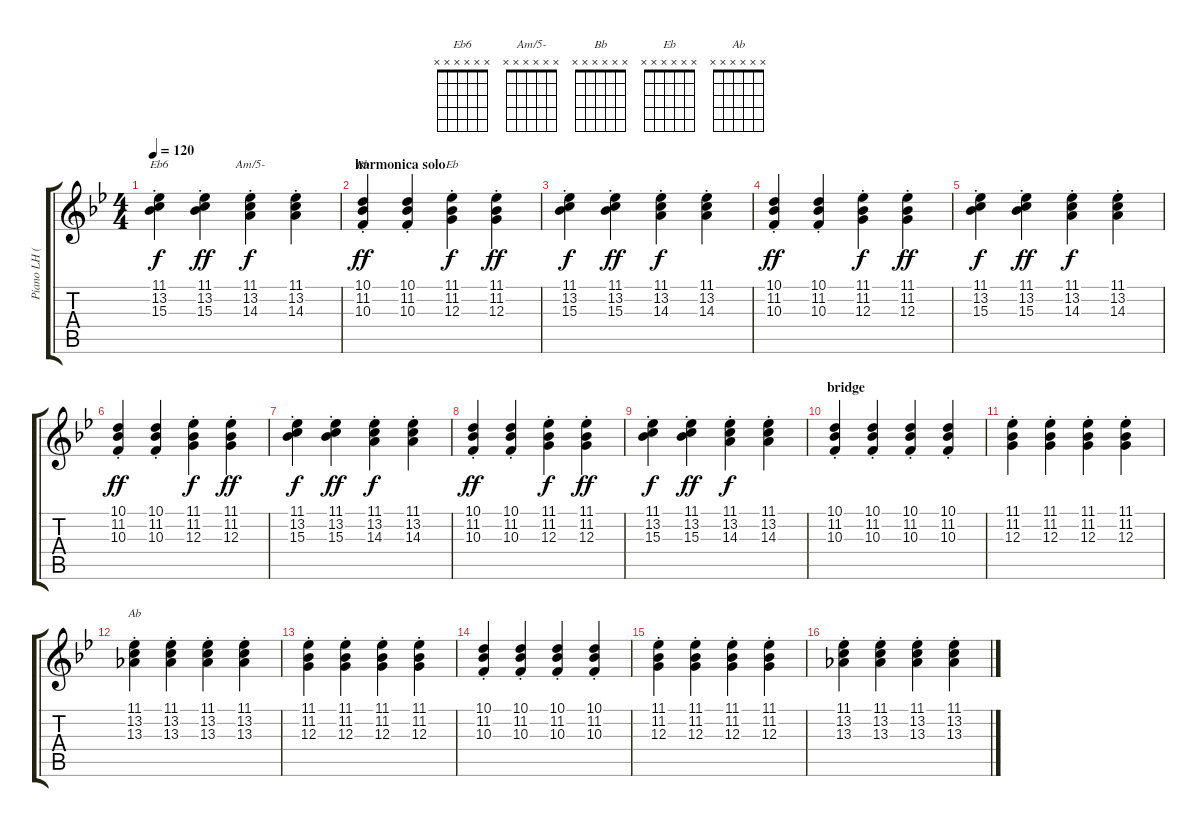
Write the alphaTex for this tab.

\track ("Piano LH (Davies)" "Piano LH (") {instrument electricgrandpiano}
\staff {score tabs}
\tuning (E4 B3 G3 D3 A2 E2) {hide}
\chord ("Eb6" x x x x x x)
\chord ("Am/5-" x x x x x x)
\chord ("Bb" x x x x x x)
\chord ("Eb" x x x x x x)
\chord ("Ab" x x x x x x)
\ts (4 4)
\tempo 120
\clef g2
\ks bb
(11.1{st} 13.2{st} 15.3{st}).4{ch "Eb6" dy f} (11.1{st} 13.2{st} 15.3{st}).4{dy ff} (11.1{st} 13.2{st} 14.3{st}).4{ch "Am/5-" dy f} (11.1{st} 13.2{st} 14.3{st}).4 |
\section ("" "harmonica solo")
(10.1{st} 11.2{st} 10.3{st}).4{ch "Bb" dy ff} (10.1{st} 11.2{st} 10.3{st}).4 (11.1{st} 11.2{st} 12.3{st}).4{ch "Eb" dy f} (11.1{st} 11.2{st} 12.3{st}).4{dy ff} |
(11.1{st} 13.2{st} 15.3{st}).4{dy f} (11.1{st} 13.2{st} 15.3{st}).4{dy ff} (11.1{st} 13.2{st} 14.3{st}).4{dy f} (11.1{st} 13.2{st} 14.3{st}).4 |
(10.1{st} 11.2{st} 10.3{st}).4{dy ff} (10.1{st} 11.2{st} 10.3{st}).4 (11.1{st} 11.2{st} 12.3{st}).4{dy f} (11.1{st} 11.2{st} 12.3{st}).4{dy ff} |
(11.1{st} 13.2{st} 15.3{st}).4{dy f} (11.1{st} 13.2{st} 15.3{st}).4{dy ff} (11.1{st} 13.2{st} 14.3{st}).4{dy f} (11.1{st} 13.2{st} 14.3{st}).4 |
(10.1{st} 11.2{st} 10.3{st}).4{dy ff} (10.1{st} 11.2{st} 10.3{st}).4 (11.1{st} 11.2{st} 12.3{st}).4{dy f} (11.1{st} 11.2{st} 12.3{st}).4{dy ff} |
(11.1{st} 13.2{st} 15.3{st}).4{dy f} (11.1{st} 13.2{st} 15.3{st}).4{dy ff} (11.1{st} 13.2{st} 14.3{st}).4{dy f} (11.1{st} 13.2{st} 14.3{st}).4 |
(10.1{st} 11.2{st} 10.3{st}).4{dy ff} (10.1{st} 11.2{st} 10.3{st}).4 (11.1{st} 11.2{st} 12.3{st}).4{dy f} (11.1{st} 11.2{st} 12.3{st}).4{dy ff} |
(11.1{st} 13.2{st} 15.3{st}).4{dy f} (11.1{st} 13.2{st} 15.3{st}).4{dy ff} (11.1{st} 13.2{st} 14.3{st}).4{dy f} (11.1{st} 13.2{st} 14.3{st}).4 |
\section ("" "bridge")
(10.1{st} 11.2{st} 10.3{st}).4 (10.1{st} 11.2{st} 10.3{st}).4 (10.1{st} 11.2{st} 10.3{st}).4 (10.1{st} 11.2{st} 10.3{st}).4 |
(11.1{st} 11.2{st} 12.3{st}).4 (11.1{st} 11.2{st} 12.3{st}).4 (11.1{st} 11.2{st} 12.3{st}).4 (11.1{st} 11.2{st} 12.3{st}).4 |
(11.1{st} 13.2{st} 13.3{st}).4{ch "Ab"} (11.1{st} 13.2{st} 13.3{st}).4 (11.1{st} 13.2{st} 13.3{st}).4 (11.1{st} 13.2{st} 13.3{st}).4 |
(11.1{st} 11.2{st} 12.3{st}).4 (11.1{st} 11.2{st} 12.3{st}).4 (11.1{st} 11.2{st} 12.3{st}).4 (11.1{st} 11.2{st} 12.3{st}).4 |
(10.1{st} 11.2{st} 10.3{st}).4 (10.1{st} 11.2{st} 10.3{st}).4 (10.1{st} 11.2{st} 10.3{st}).4 (10.1{st} 11.2{st} 10.3{st}).4 |
(11.1{st} 11.2{st} 12.3{st}).4 (11.1{st} 11.2{st} 12.3{st}).4 (11.1{st} 11.2{st} 12.3{st}).4 (11.1{st} 11.2{st} 12.3{st}).4 |
(11.1{st} 13.2{st} 13.3{st}).4 (11.1{st} 13.2{st} 13.3{st}).4 (11.1{st} 13.2{st} 13.3{st}).4 (11.1{st} 13.2{st} 13.3{st}).4
